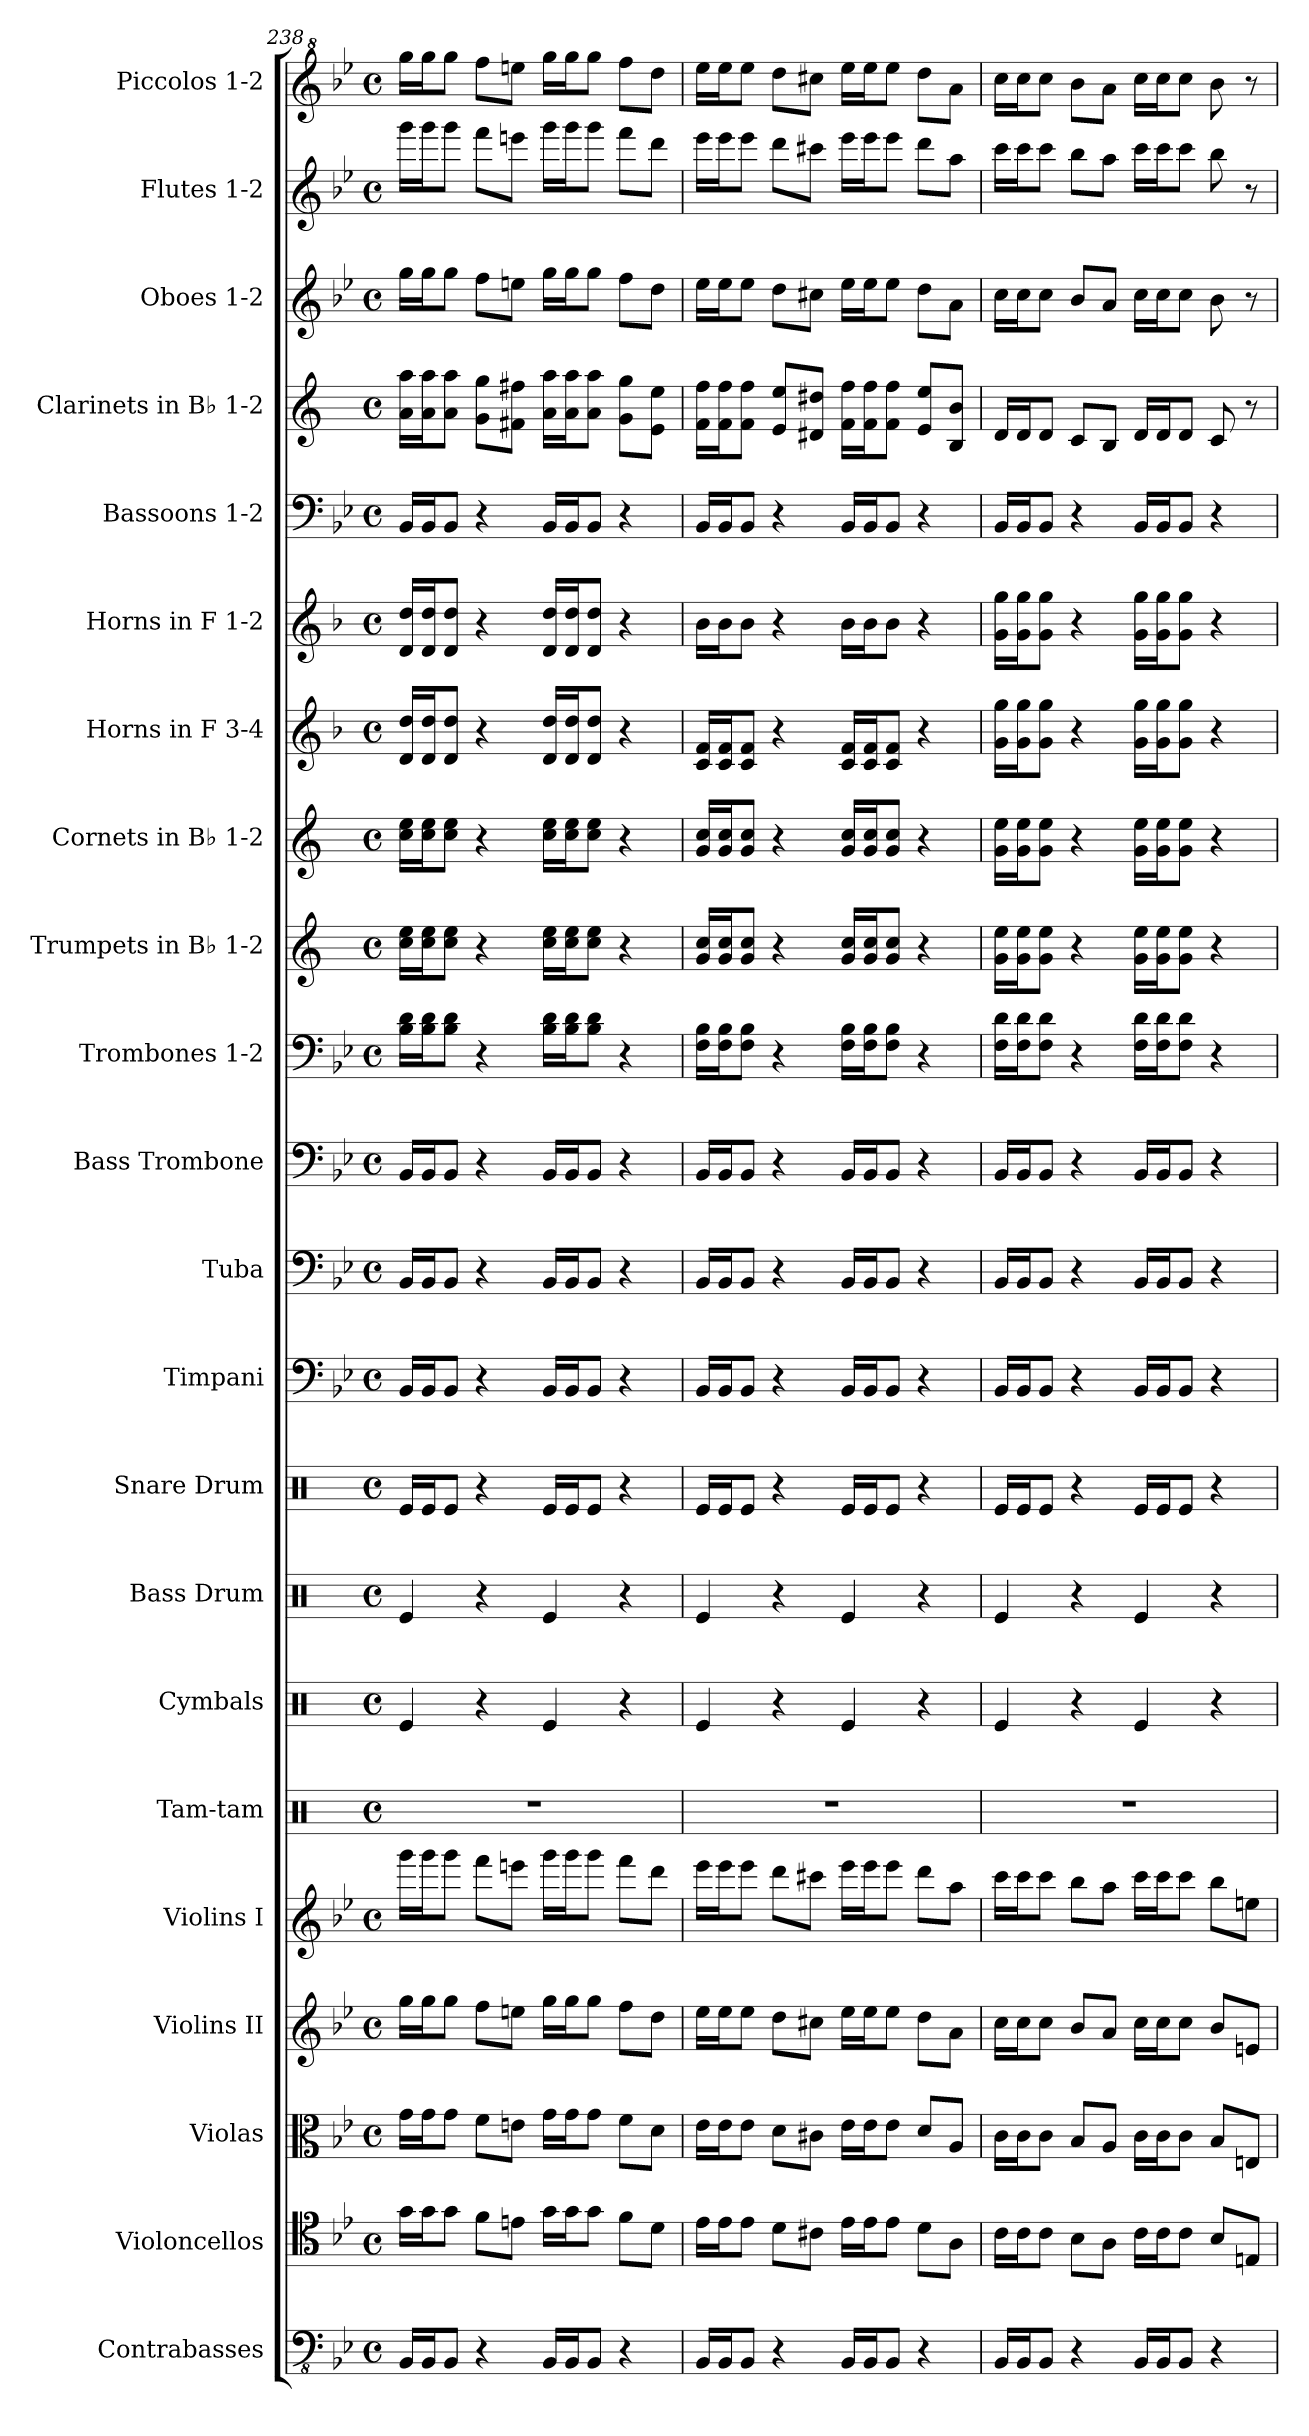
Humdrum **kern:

**kern	**kern	**kern	**kern	**kern	**kern	**kern	**kern	**kern	**kern	**kern	**kern	**kern	**kern	**kern	**kern	**kern	**kern	**kern	**kern	**kern	**kern
*part22	*part21	*part20	*part19	*part18	*part17	*part16	*part15	*part14	*part13	*part12	*part11	*part10	*part9	*part8	*part7	*part6	*part5	*part4	*part3	*part2	*part1
*staff22	*staff21	*staff20	*staff19	*staff18	*staff17	*staff16	*staff15	*staff14	*staff13	*staff12	*staff11	*staff10	*staff9	*staff8	*staff7	*staff6	*staff5	*staff4	*staff3	*staff2	*staff1
*I"Contrabasses	*I"Violoncellos	*I"Violas	*I"Violins II	*I"Violins I	*I"Tam-tam	*I"Cymbals	*I"Bass Drum	*I"Snare Drum	*I"Timpani	*I"Tuba	*I"Bass Trombone	*I"Trombones 1-2	*I"Trumpets in B♭ 1-2	*I"Cornets in B♭ 1-2	*I"Horns in F 3-4	*I"Horns in F 1-2	*I"Bassoons 1-2	*I"Clarinets in B♭ 1-2	*I"Oboes 1-2	*I"Flutes 1-2	*I"Piccolos 1-2
*I'Cbs.	*I'Vcs.	*I'Vlas.	*I'Vlns. II	*I'Vlns. I	*I'Tam-tam	*I'Cym.	*I'B. Dr.	*I'Sn. Dr.	*I'Timp.	*I'Tba.	*I'B. Tbn.	*	*	*	*	*	*I'Bsn. 1-2	*	*I'Ob. 1-2	*I'Fl. 1-2	*I'Picc. 1-2
!!LO:PB:g=z
*clefFv4	*clefC4	*clefC3	*clefG2	*clefG2	*clefX	*clefX	*clefX	*clefX	*clefF4	*clefF4	*clefF4	*clefF4	*clefG2	*clefG2	*clefG2	*clefG2	*clefF4	*clefG2	*clefG2	*clefG2	*clefG^2
*	*	*	*	*	*	*	*	*	*	*	*	*	*ITrd1c2	*ITrd1c2	*ITrd4c7	*ITrd4c7	*	*ITrd1c2	*	*	*ITrd-7c-12
*k[b-e-]	*k[b-e-]	*k[b-e-]	*k[b-e-]	*k[b-e-]	*k[]	*k[]	*k[]	*k[]	*k[b-e-]	*k[b-e-]	*k[b-e-]	*k[b-e-]	*k[b-e-]	*k[b-e-]	*k[b-e-]	*k[b-e-]	*k[b-e-]	*k[b-e-]	*k[b-e-]	*k[b-e-]	*k[b-e-]
*M4/4	*M4/4	*M4/4	*M4/4	*M4/4	*M4/4	*M4/4	*M4/4	*M4/4	*M4/4	*M4/4	*M4/4	*M4/4	*M4/4	*M4/4	*M4/4	*M4/4	*M4/4	*M4/4	*M4/4	*M4/4	*M4/4
*met(c)	*met(c)	*met(c)	*met(c)	*met(c)	*met(c)	*met(c)	*met(c)	*met(c)	*met(c)	*met(c)	*met(c)	*met(c)	*met(c)	*met(c)	*met(c)	*met(c)	*met(c)	*met(c)	*met(c)	*met(c)	*met(c)
=238	=238	=238	=238	=238	=238	=238	=238	=238	=238	=238	=238	=238	=238	=238	=238	=238	=238	=238	=238	=238	=238
16BBB-/LL	16g\LL	16g\LL	16gg\LL	16ggg\LL	1r	4Re/	4Re/	16Re/LL	16BB-/LL	16BB-/LL	16BB-/LL	16B-\ 16d\LL	16b-\ 16dd\LL	16b-\ 16dd\LL	16G/ 16g/LL	16G/ 16g/LL	16BB-/LL	16g\ 16gg\LL	16gg\LL	16ggg\LL	16gggg\LL
16BBB-/J	16g\J	16g\J	16gg\J	16ggg\J	.	.	.	16Re/J	16BB-/J	16BB-/J	16BB-/J	16B-\ 16d\J	16b-\ 16dd\J	16b-\ 16dd\J	16G/ 16g/J	16G/ 16g/J	16BB-/J	16g\ 16gg\J	16gg\J	16ggg\J	16gggg\J
8BBB-/J	8g\J	8g\J	8gg\J	8ggg\J	.	.	.	8Re/J	8BB-/J	8BB-/J	8BB-/J	8B-\ 8d\J	8b-\ 8dd\J	8b-\ 8dd\J	8G/ 8g/J	8G/ 8g/J	8BB-/J	8g\ 8gg\J	8gg\J	8ggg\J	8gggg\J
4r	8f\L	8f\L	8ff\L	8fff\L	.	4r	4r	4r	4r	4r	4r	4r	4r	4r	4r	4r	4r	8f\ 8ff\L	8ff\L	8fff\L	8ffff\L
.	8en\J	8en\J	8een\J	8eeen\J	.	.	.	.	.	.	.	.	.	.	.	.	.	8en\ 8een\J	8een\J	8eeen\J	8eeeen\J
16BBB-/LL	16g\LL	16g\LL	16gg\LL	16ggg\LL	.	4Re/	4Re/	16Re/LL	16BB-/LL	16BB-/LL	16BB-/LL	16B-\ 16d\LL	16b-\ 16dd\LL	16b-\ 16dd\LL	16G/ 16g/LL	16G/ 16g/LL	16BB-/LL	16g\ 16gg\LL	16gg\LL	16ggg\LL	16gggg\LL
16BBB-/J	16g\J	16g\J	16gg\J	16ggg\J	.	.	.	16Re/J	16BB-/J	16BB-/J	16BB-/J	16B-\ 16d\J	16b-\ 16dd\J	16b-\ 16dd\J	16G/ 16g/J	16G/ 16g/J	16BB-/J	16g\ 16gg\J	16gg\J	16ggg\J	16gggg\J
8BBB-/J	8g\J	8g\J	8gg\J	8ggg\J	.	.	.	8Re/J	8BB-/J	8BB-/J	8BB-/J	8B-\ 8d\J	8b-\ 8dd\J	8b-\ 8dd\J	8G/ 8g/J	8G/ 8g/J	8BB-/J	8g\ 8gg\J	8gg\J	8ggg\J	8gggg\J
4r	8f\L	8f\L	8ff\L	8fff\L	.	4r	4r	4r	4r	4r	4r	4r	4r	4r	4r	4r	4r	8f\ 8ff\L	8ff\L	8fff\L	8ffff\L
.	8d\J	8d\J	8dd\J	8ddd\J	.	.	.	.	.	.	.	.	.	.	.	.	.	8d\ 8dd\J	8dd\J	8ddd\J	8dddd\J
=239	=239	=239	=239	=239	=239	=239	=239	=239	=239	=239	=239	=239	=239	=239	=239	=239	=239	=239	=239	=239	=239
16BBB-/LL	16e-\LL	16e-\LL	16ee-\LL	16eee-\LL	1r	4Re/	4Re/	16Re/LL	16BB-/LL	16BB-/LL	16BB-/LL	16F\ 16B-\LL	16f/ 16b-/LL	16f/ 16b-/LL	16F/ 16B-/LL	16e-\LL	16BB-/LL	16e-\ 16ee-\LL	16ee-\LL	16eee-\LL	16eeee-\LL
16BBB-/J	16e-\J	16e-\J	16ee-\J	16eee-\J	.	.	.	16Re/J	16BB-/J	16BB-/J	16BB-/J	16F\ 16B-\J	16f/ 16b-/J	16f/ 16b-/J	16F/ 16B-/J	16e-\J	16BB-/J	16e-\ 16ee-\J	16ee-\J	16eee-\J	16eeee-\J
8BBB-/J	8e-\J	8e-\J	8ee-\J	8eee-\J	.	.	.	8Re/J	8BB-/J	8BB-/J	8BB-/J	8F\ 8B-\J	8f/ 8b-/J	8f/ 8b-/J	8F/ 8B-/J	8e-\J	8BB-/J	8e-\ 8ee-\J	8ee-\J	8eee-\J	8eeee-\J
4r	8d\L	8d\L	8dd\L	8ddd\L	.	4r	4r	4r	4r	4r	4r	4r	4r	4r	4r	4r	4r	8d/ 8dd/L	8dd\L	8ddd\L	8dddd\L
.	8c#X\J	8c#X\J	8cc#X\J	8ccc#X\J	.	.	.	.	.	.	.	.	.	.	.	.	.	8c#X/ 8cc#X/J	8cc#X\J	8ccc#X\J	8cccc#X\J
16BBB-/LL	16e-\LL	16e-\LL	16ee-\LL	16eee-\LL	.	4Re/	4Re/	16Re/LL	16BB-/LL	16BB-/LL	16BB-/LL	16F\ 16B-\LL	16f/ 16b-/LL	16f/ 16b-/LL	16F/ 16B-/LL	16e-\LL	16BB-/LL	16e-\ 16ee-\LL	16ee-\LL	16eee-\LL	16eeee-\LL
16BBB-/J	16e-\J	16e-\J	16ee-\J	16eee-\J	.	.	.	16Re/J	16BB-/J	16BB-/J	16BB-/J	16F\ 16B-\J	16f/ 16b-/J	16f/ 16b-/J	16F/ 16B-/J	16e-\J	16BB-/J	16e-\ 16ee-\J	16ee-\J	16eee-\J	16eeee-\J
8BBB-/J	8e-\J	8e-\J	8ee-\J	8eee-\J	.	.	.	8Re/J	8BB-/J	8BB-/J	8BB-/J	8F\ 8B-\J	8f/ 8b-/J	8f/ 8b-/J	8F/ 8B-/J	8e-\J	8BB-/J	8e-\ 8ee-\J	8ee-\J	8eee-\J	8eeee-\J
4r	8d\L	8d/L	8dd\L	8ddd\L	.	4r	4r	4r	4r	4r	4r	4r	4r	4r	4r	4r	4r	8d/ 8dd/L	8dd\L	8ddd\L	8dddd\L
.	8A\J	8A/J	8a\J	8aa\J	.	.	.	.	.	.	.	.	.	.	.	.	.	8A/ 8a/J	8a\J	8aa\J	8aaa\J
=240	=240	=240	=240	=240	=240	=240	=240	=240	=240	=240	=240	=240	=240	=240	=240	=240	=240	=240	=240	=240	=240
16BBB-/LL	16c\LL	16c\LL	16cc\LL	16ccc\LL	1r	4Re/	4Re/	16Re/LL	16BB-/LL	16BB-/LL	16BB-/LL	16F\ 16d\LL	16f\ 16dd\LL	16f\ 16dd\LL	16c\ 16cc\LL	16c\ 16cc\LL	16BB-/LL	16c/LL	16cc\LL	16ccc\LL	16cccc\LL
16BBB-/J	16c\J	16c\J	16cc\J	16ccc\J	.	.	.	16Re/J	16BB-/J	16BB-/J	16BB-/J	16F\ 16d\J	16f\ 16dd\J	16f\ 16dd\J	16c\ 16cc\J	16c\ 16cc\J	16BB-/J	16c/J	16cc\J	16ccc\J	16cccc\J
8BBB-/J	8c\J	8c\J	8cc\J	8ccc\J	.	.	.	8Re/J	8BB-/J	8BB-/J	8BB-/J	8F\ 8d\J	8f\ 8dd\J	8f\ 8dd\J	8c\ 8cc\J	8c\ 8cc\J	8BB-/J	8c/J	8cc\J	8ccc\J	8cccc\J
4r	8B-\L	8B-/L	8b-/L	8bb-\L	.	4r	4r	4r	4r	4r	4r	4r	4r	4r	4r	4r	4r	8B-/L	8b-/L	8bb-\L	8bbb-\L
.	8A\J	8A/J	8a/J	8aa\J	.	.	.	.	.	.	.	.	.	.	.	.	.	8A/J	8a/J	8aa\J	8aaa\J
16BBB-/LL	16c\LL	16c\LL	16cc\LL	16ccc\LL	.	4Re/	4Re/	16Re/LL	16BB-/LL	16BB-/LL	16BB-/LL	16F\ 16d\LL	16f\ 16dd\LL	16f\ 16dd\LL	16c\ 16cc\LL	16c\ 16cc\LL	16BB-/LL	16c/LL	16cc\LL	16ccc\LL	16cccc\LL
16BBB-/J	16c\J	16c\J	16cc\J	16ccc\J	.	.	.	16Re/J	16BB-/J	16BB-/J	16BB-/J	16F\ 16d\J	16f\ 16dd\J	16f\ 16dd\J	16c\ 16cc\J	16c\ 16cc\J	16BB-/J	16c/J	16cc\J	16ccc\J	16cccc\J
8BBB-/J	8c\J	8c\J	8cc\J	8ccc\J	.	.	.	8Re/J	8BB-/J	8BB-/J	8BB-/J	8F\ 8d\J	8f\ 8dd\J	8f\ 8dd\J	8c\ 8cc\J	8c\ 8cc\J	8BB-/J	8c/J	8cc\J	8ccc\J	8cccc\J
4r	8B-/L	8B-/L	8b-/L	8bb-\L	.	4r	4r	4r	4r	4r	4r	4r	4r	4r	4r	4r	4r	8B-/	8b-\	8bb-\	8bbb-\
.	8En/J	8En/J	8en/J	8een\J	.	.	.	.	.	.	.	.	.	.	.	.	.	8r	8r	8r	8r
=	=	=	=	=	=	=	=	=	=	=	=	=	=	=	=	=	=	=	=	=	=
*-	*-	*-	*-	*-	*-	*-	*-	*-	*-	*-	*-	*-	*-	*-	*-	*-	*-	*-	*-	*-	*-
